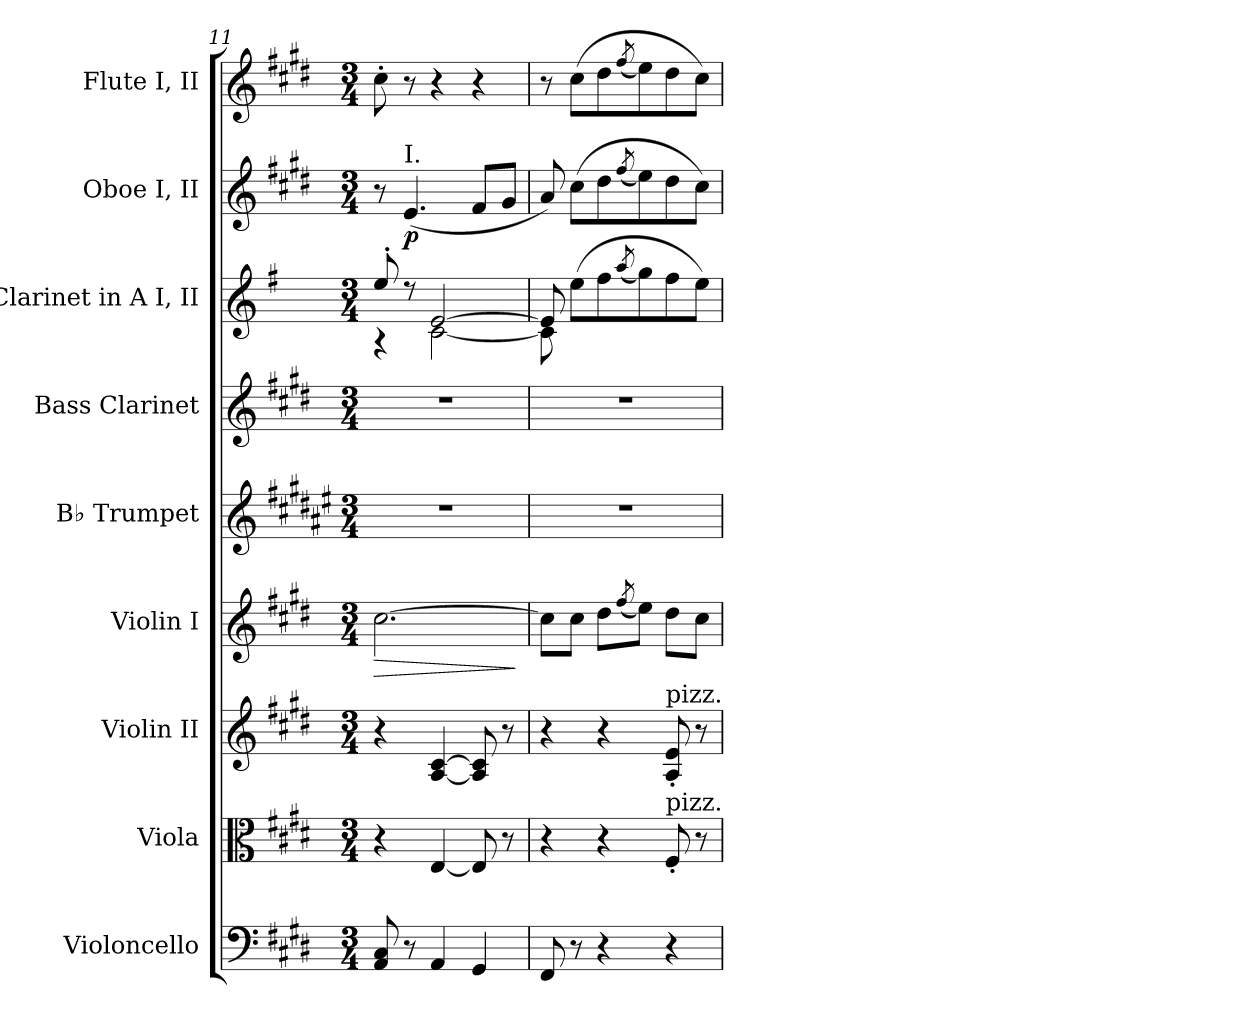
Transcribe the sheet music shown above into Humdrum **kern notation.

**kern	**kern	**kern	**kern	**dynam	**kern	**kern	**kern	**kern	**dynam	**kern
*part9	*part8	*part7	*part6	*part6	*part5	*part4	*part3	*part2	*part2	*part1
*staff9	*staff8	*staff7	*staff6	*staff6	*staff5	*staff4	*staff3	*staff2	*staff2	*staff1
*I"Violoncello	*I"Viola	*I"Violin II	*I"Violin I	*	*I"B♭ Trumpet	*I"Bass Clarinet	*I"Clarinet in A I, II	*I"Oboe I, II	*	*I"Flute I, II
*I'Vc.	*I'Va.	*I'Vn. II	*I'Vn. I	*	*I'B♭ Tpt.	*I'B. Cl.	*	*I'Ob. I, II	*	*I'Fl. I, II
*clefF4	*clefC3	*clefG2	*clefG2	*	*clefG2	*clefG2	*clefG2	*clefG2	*	*clefG2
*	*	*	*	*	*ITrd1c2	*ITrd9c15	*ITrd2c3	*	*	*
*k[f#c#g#d#]	*k[f#c#g#d#]	*k[f#c#g#d#]	*k[f#c#g#d#]	*	*k[f#c#g#d#]	*k[f#c#g#d#]	*k[f#c#g#d#]	*k[f#c#g#d#]	*	*k[f#c#g#d#]
*M3/4	*M3/4	*M3/4	*M3/4	*	*M3/4	*M3/4	*M3/4	*M3/4	*	*M3/4
=11	=11	=11	=11	=11	=11	=11	=11	=11	=11	=11
!	!	!	!	!LO:HP:b	!	!	!	!	!	!
*	*	*	*	*	*	*	*^	*	*	*
8AA/ 8C#/	4r	4r	[2.cc#\	>	2.r	2.r	8cc#'/	4r	8r	.	8cc#'\
!	!	!	!	!	!	!	!	!	!LO:TX:a:t=I.	!	!
!	!	!	!	!	!	!	!	!	!	!LO:DY:b	!
8r	.	.	.	.	.	.	8r	.	(<4.e/	p	8r
4AA/	[4E/	[4A/ [4c#/	.	.	.	.	[2c#/	[2A\	.	.	4r
4GG#/	8E/]	8A/] 8c#/]	.	.	.	.	.	.	8f#/L	.	4r
.	8r	8r	.	.	.	.	.	.	8g#/J	.	.
*	*	*	*	*	*	*	*v	*v	*	*	*
.	.	.	.	]	.	.	.	.	.	.
=12	=12	=12	=12	=12	=12	=12	=12	=12	=12	=12
*	*	*	*	*	*	*	*^	*	*	*
8FF#/	4r	4r	8cc#\L]	.	2.r	2.r	8c#/]	8A\]	8a/)	.	8r
8r	.	.	8cc#\J	.	.	.	(>8cc#\L	2ryy	(>8cc#\L	.	(>8cc#\L
4r	4r	4r	8dd#\L	.	.	.	8dd#\	.	8dd#\	.	8dd#\
.	.	.	(<8qff#/	.	.	.	(<8qff#/	.	(<8qff#/	.	(<8qff#/
.	.	.	8ee\J)	.	.	.	8ee\)	.	8ee\)	.	8ee\)
!	!	!LO:TX:a:t=pizz.	!	!	!	!	!	!	!	!	!
!	!LO:TX:a:t=pizz.	!	!	!	!	!	!	!	!	!	!
4r	8F#'/	8A/' 8e/'	8dd#\L	.	.	.	8dd#\	.	8dd#\	.	8dd#\
.	8r	8r	8cc#\J	.	.	.	8cc#\J)	8ryy	8cc#\J)	.	8cc#\J)
*	*	*	*	*	*	*	*v	*v	*	*	*
=	=	=	=	=	=	=	=	=	=	=
*-	*-	*-	*-	*-	*-	*-	*-	*-	*-	*-
